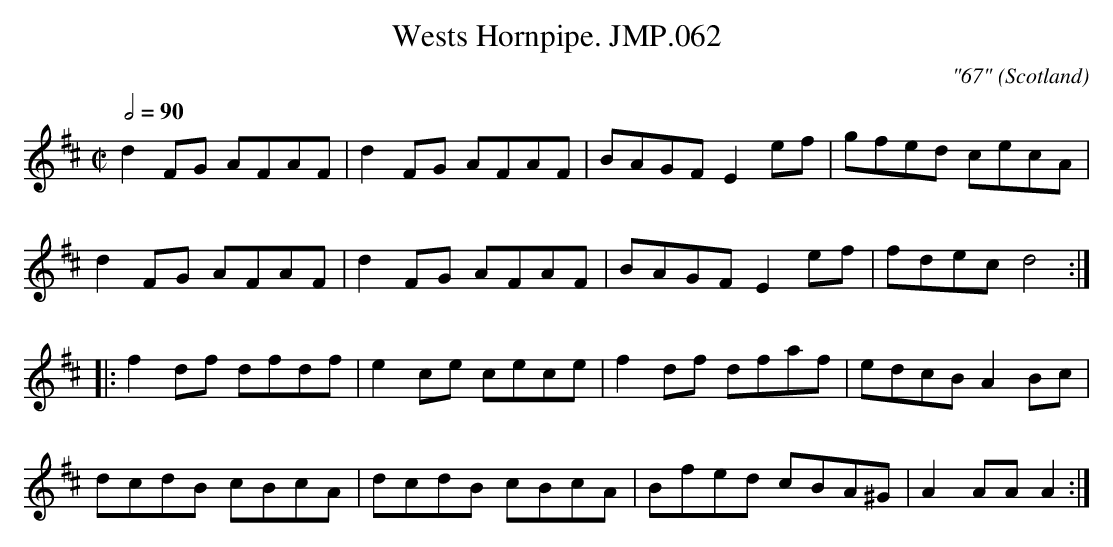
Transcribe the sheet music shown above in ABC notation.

X:1
T:Wests Hornpipe. JMP.062
C:"67"
L:1/8
M:C|
O:Scotland
Q:1/2=90
K:D major
d2 FG AFAF | d2 FG AFAF | BAGF E2 ef | gfed cecA |!
d2 FG AFAF | d2 FG AFAF | BAGF E2 ef | fdec d4 :|!
|:f2 df dfdf | e2 ce cece | f2 df dfaf |edcB A2 Bc |!
dcdB cBcA | dcdB cBcA | Bfed cBA^G | A2 AA A2 :|
